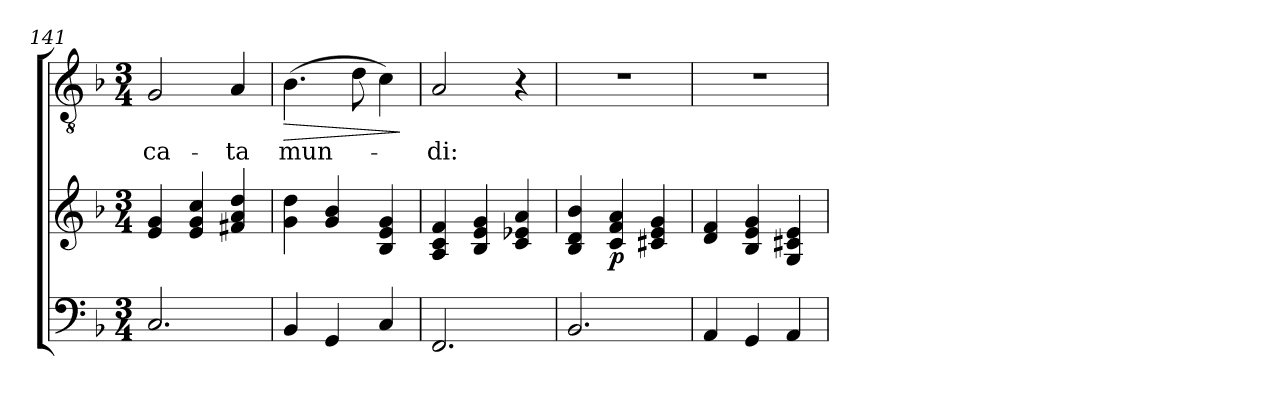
**kern	**kern	**dynam	**kern	**text	**dynam
*part2	*part2	*part2	*part1	*part1	*part1
*staff3	*staff2	*staff2/3	*staff1	*staff1	*staff1
!!LO:LB:g=z
*clefF4	*clefG2	*	*clefGv2	*	*
*k[b-]	*k[b-]	*	*k[b-]	*	*
*F:	*F:	*	*F:	*	*
*M3/4	*M3/4	*	*M3/4	*	*
=141	=141	=141	=141	=141	=141
!	!	!	!	!LO:LY:b	!
2.C/	4e/ 4g/	.	2G/	-ca-	.
.	4e/ 4g/ 4cc/	.	.	.	.
!	!	!	!	!LO:LY:b	!
.	4f#X/ 4a/ 4dd/	.	4A/	-ta	.
=142	=142	=142	=142	=142	=142
!	!	!	!	!LO:LY:b	!LO:HP:b
4BB-/	4g\ 4dd\	.	(>4.B-\	mun-	>
4GG/	4g/ 4b-/	.	.	.	.
.	.	.	8d\	.	.
4C/	4B-/ 4e/ 4g/	.	4c\)	.	.
.	.	.	.	.	]
=143	=143	=143	=143	=143	=143
!	!	!	!	!LO:LY:b	!
2.FF/	4A/ 4c/ 4f/	.	2A/	-di:	.
.	4B-/ 4e/ 4g/	.	.	.	.
.	4c/ 4e-X/ 4a/	.	4r	.	.
=144	=144	=144	=144	=144	=144
2.BB-/	4B-/ 4d/ 4b-/	.	2.r	.	.
!	!	!LO:DY:b	!	!	!
.	4c/ 4f/ 4a/	p	.	.	.
.	4c#X/ 4e/ 4g/	.	.	.	.
=145	=145	=145	=145	=145	=145
4AA/	4d/ 4f/	.	2.r	.	.
4GG/	4B-/ 4e/ 4g/	.	.	.	.
4AA/	4G/ 4c#X/ 4e/	.	.	.	.
=	=	=	=	=	=
*-	*-	*-	*-	*-	*-
